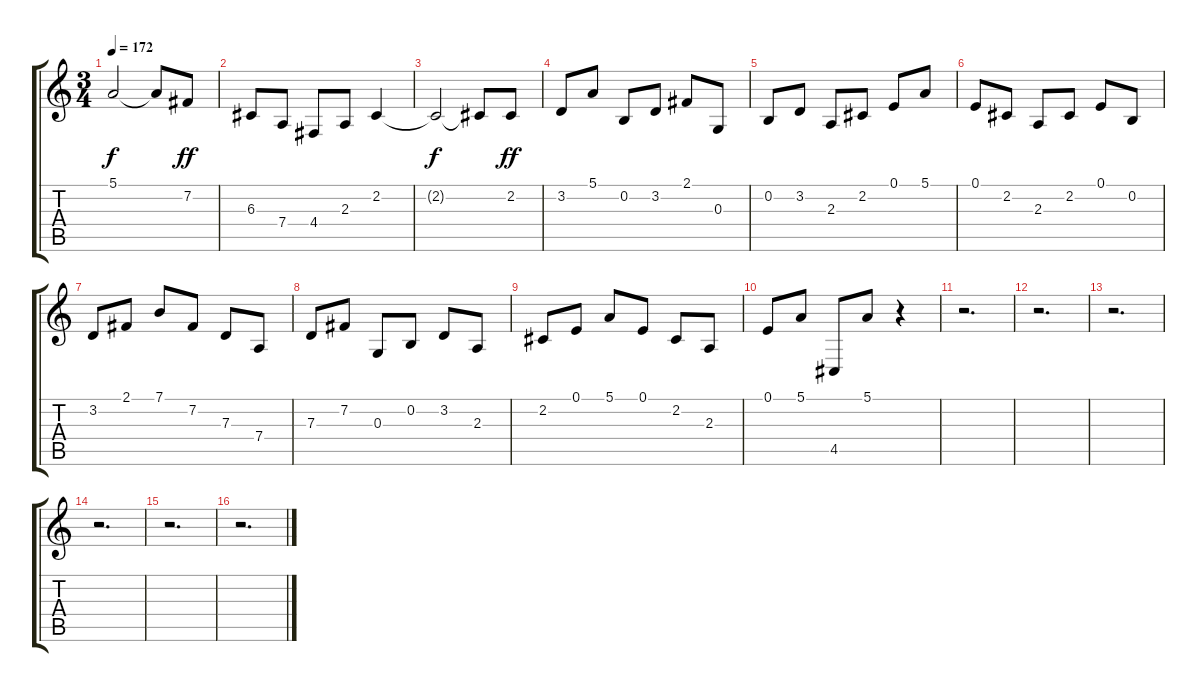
\track "" {instrument pizzicatostrings}
\staff {score tabs}
\tuning (E4 B3 G3 D3 A2 E2) {hide}
\ts (3 4)
\tempo 172
\clef g2
\ks c
5.1{t}.2{dy f} 5.1{t}.8 7.2.8{dy ff} |
6.3.8 7.4.8 4.4.8 2.3.8 2.2.4 |
2.2{t}.2{dy f} 2.2{t}.8 2.2.8{dy ff} |
3.2.8 5.1.8 0.2.8 3.2.8 2.1.8 0.3.8 |
0.2.8 3.2.8 2.3.8 2.2.8 0.1.8 5.1.8 |
0.1.8 2.2.8 2.3.8 2.2.8 0.1.8 0.2.8 |
3.2.8 2.1.8 7.1.8 7.2.8 7.3.8 7.4.8 |
7.3.8 7.2.8 0.3.8 0.2.8 3.2.8 2.3.8 |
2.2.8 0.1.8 5.1.8 0.1.8 2.2.8 2.3.8 |
0.1.8 5.1.8 4.5.8 5.1.8 r.4 |
r.2{d} |
r.2{d} |
r.2{d} |
r.2{d} |
r.2{d} |
r.2{d}
